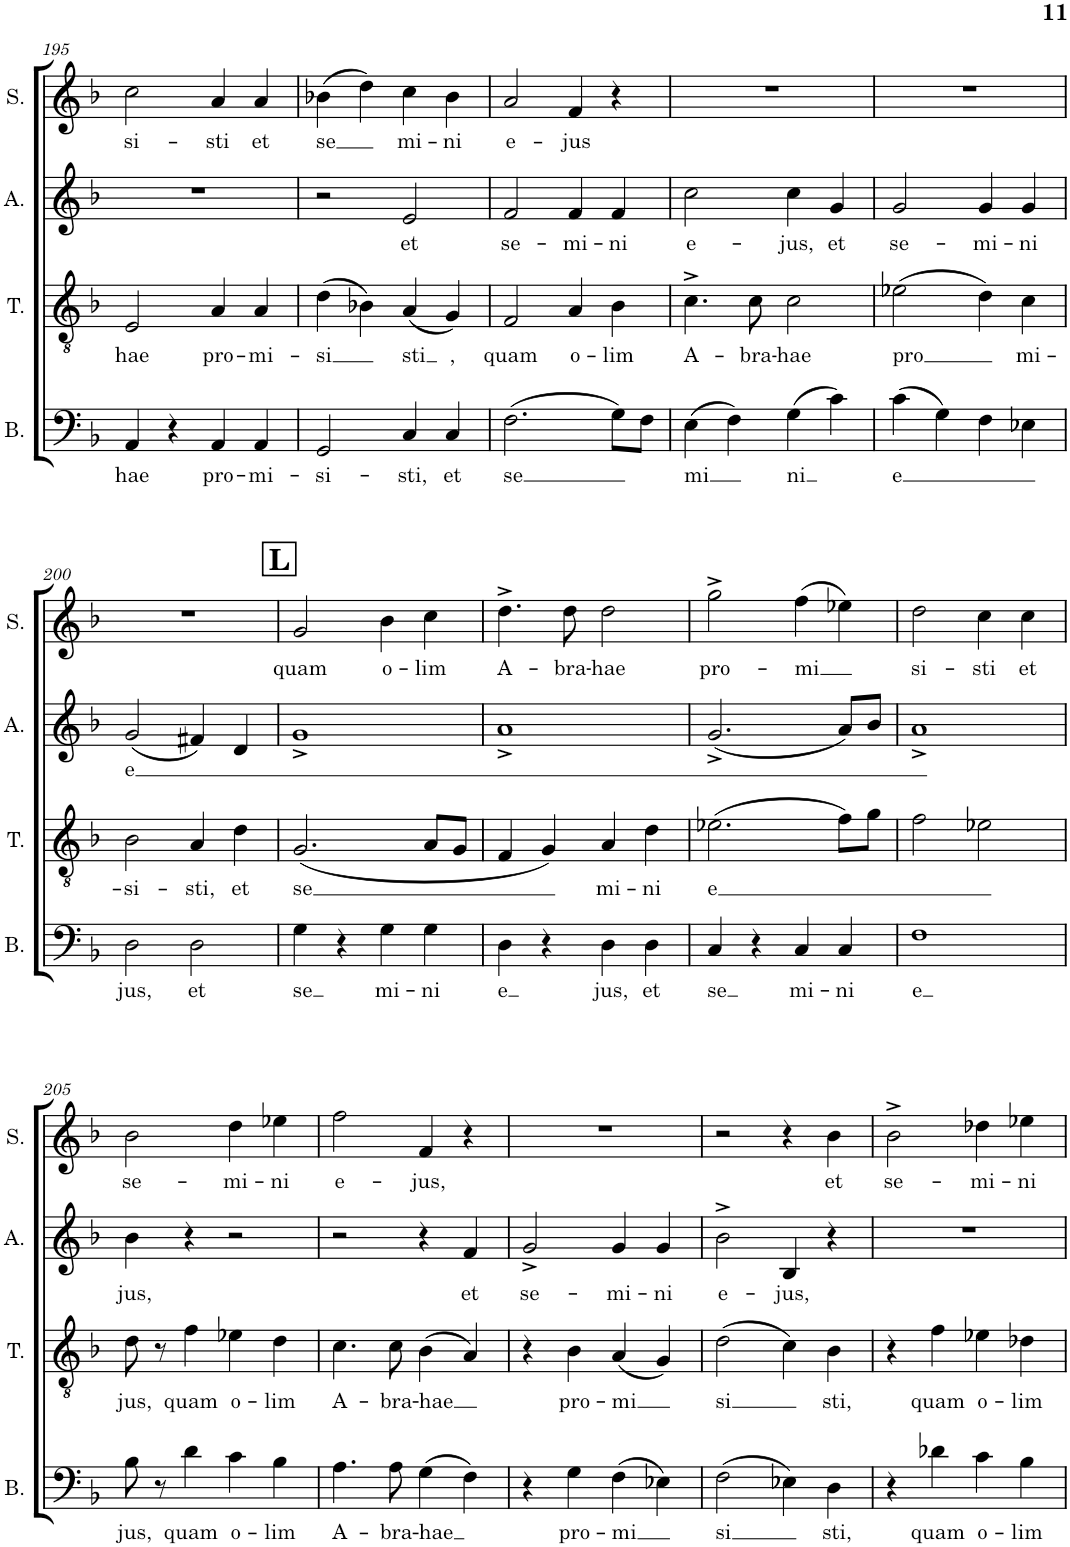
**kern	**text	**kern	**text	**kern	**text	**kern	**text
*part4	*part4	*part3	*part3	*part2	*part2	*part1	*part1
*staff4	*staff4	*staff3	*staff3	*staff2	*staff2	*staff1	*staff1
*I"Bass	*	*I"Tenor	*	*I"Alto	*	*I"Soprano	*
*I'B.	*	*I'T.	*	*I'A.	*	*I'S.	*
!!LO:PB:g=z
*clefF4	*	*clefGv2	*	*clefG2	*	*clefG2	*
*k[b-]	*	*k[b-]	*	*k[b-]	*	*k[b-]	*
*M2/2	*	*M2/2	*	*M2/2	*	*M2/2	*
*met(c|)	*	*met(c|)	*	*met(c|)	*	*met(c|)	*
=195	=195	=195	=195	=195	=195	=195	=195
!	!LO:LY:b	!	!LO:LY:b	!	!	!	!LO:LY:b
4AA/	hae	2E/	hae	1r	.	2cc\	si-
4r	.	.	.	.	.	.	.
!	!LO:LY:b	!	!LO:LY:b	!	!	!	!LO:LY:b
4AA/	pro-	4A/	pro-	.	.	4a/	-sti
!	!LO:LY:b	!	!LO:LY:b	!	!	!	!LO:LY:b
4AA/	-mi-	4A/	-mi-	.	.	4a/	et
=196	=196	=196	=196	=196	=196	=196	=196
!	!LO:LY:b	!	!LO:LY:b	!	!	!	!LO:LY:b
2GG/	-si-	(4d\	-si	2r	.	(4b-X\	se
.	.	4B-X\)	.	.	.	4dd\)	.
!	!LO:LY:b	!	!LO:LY:b	!	!LO:LY:b	!	!LO:LY:b
4C/	-sti,	(4A/	sti	2e/	et	4cc\	mi-
!	!LO:LY:b	!	!LO:LY:b	!	!	!	!LO:LY:b
4C/	et	4G/)	,	.	.	4b-\	-ni
=197	=197	=197	=197	=197	=197	=197	=197
!	!LO:LY:b	!	!LO:LY:b	!	!LO:LY:b	!	!LO:LY:b
(2.F\	se	2F/	quam	2f/	se-	2a/	e-
!	!	!	!LO:LY:b	!	!LO:LY:b	!	!LO:LY:b
.	.	4A/	o-	4f/	-mi-	4f/	-jus
!	!	!	!LO:LY:b	!	!LO:LY:b	!	!
8G\L)	.	4B-\	-lim	4f/	-ni	4r	.
8F\J	.	.	.	.	.	.	.
=198	=198	=198	=198	=198	=198	=198	=198
!	!LO:LY:b	!	!LO:LY:b	!	!LO:LY:b	!	!
(4E\	mi	4.c^\	A-	2cc\	e-	1r	.
4F\)	.	.	.	.	.	.	.
!	!	!	!LO:LY:b	!	!	!	!
.	.	8c\	-bra-	.	.	.	.
!	!LO:LY:b	!	!LO:LY:b	!	!LO:LY:b	!	!
(4G\	ni	2c\	-hae	4cc\	-jus,	.	.
!	!	!	!	!	!LO:LY:b	!	!
4c\)	.	.	.	4g/	et	.	.
=199	=199	=199	=199	=199	=199	=199	=199
!	!LO:LY:b	!	!LO:LY:b	!	!LO:LY:b	!	!
(4c\	e	(2e-X\	pro	2g/	se-	1r	.
4G\)	.	.	.	.	.	.	.
!	!	!	!	!	!LO:LY:b	!	!
4F\	.	4d\)	.	4g/	-mi-	.	.
!	!	!	!LO:LY:b	!	!LO:LY:b	!	!
4E-X\	.	4c\	mi-	4g/	-ni	.	.
!!LO:LB:g=z
=200	=200	=200	=200	=200	=200	=200	=200
!	!LO:LY:b	!	!LO:LY:b	!	!LO:LY:b	!	!
2D\	jus,	2B-\	-si-	(2g/	e	1r	.
!	!LO:LY:b	!	!LO:LY:b	!	!	!	!
2D\	et	4A/	-sti,	4f#X/)	.	.	.
!	!	!	!LO:LY:b	!	!	!	!
.	.	4d\	et	4d/	.	.	.
!!LO:REH:place=s1:a:B:cj:fs=14:t=L
=201	=201	=201	=201	=201	=201	=201	=201
!	!LO:LY:b	!	!LO:LY:b	!	!	!	!LO:LY:b
4G\	se	(2.G/	se	1g^	.	2g/	quam
4r	.	.	.	.	.	.	.
!	!LO:LY:b	!	!	!	!	!	!LO:LY:b
4G\	mi-	.	.	.	.	4b-\	o-
!	!LO:LY:b	!	!	!	!	!	!LO:LY:b
4G\	-ni	8A/L	.	.	.	4cc\	-lim
.	.	8G/J	.	.	.	.	.
=202	=202	=202	=202	=202	=202	=202	=202
!	!LO:LY:b	!	!	!	!	!	!LO:LY:b
4D\	e	4F/	.	1a^	.	4.dd^\	A-
4r	.	4G/)	.	.	.	.	.
!	!	!	!	!	!	!	!LO:LY:b
.	.	.	.	.	.	8dd\	-bra-
!	!LO:LY:b	!	!LO:LY:b	!	!	!	!LO:LY:b
4D\	jus,	4A/	mi-	.	.	2dd\	-hae
!	!LO:LY:b	!	!LO:LY:b	!	!	!	!
4D\	et	4d\	-ni	.	.	.	.
=203	=203	=203	=203	=203	=203	=203	=203
!	!LO:LY:b	!	!LO:LY:b	!	!	!	!LO:LY:b
4C/	se	(2.e-X\	e	(2.g^/	.	2gg^\	pro-
4r	.	.	.	.	.	.	.
!	!LO:LY:b	!	!	!	!	!	!LO:LY:b
4C/	mi-	.	.	.	.	(4ff\	-mi
!	!LO:LY:b	!	!	!	!	!	!
4C/	-ni	8f\L)	.	8a/L)	.	4ee-X\)	.
.	.	8g\J	.	8b-/J	.	.	.
=204	=204	=204	=204	=204	=204	=204	=204
!	!LO:LY:b	!	!	!	!	!	!LO:LY:b
1F	e	2f\	.	1a^	.	2dd\	si-
!	!	!	!	!	!	!	!LO:LY:b
.	.	2e-X\	.	.	.	4cc\	-sti
!	!	!	!	!	!	!	!LO:LY:b
.	.	.	.	.	.	4cc\	et
!!LO:LB:g=z
=205	=205	=205	=205	=205	=205	=205	=205
!	!LO:LY:b	!	!LO:LY:b	!	!LO:LY:b	!	!LO:LY:b
8B-\	jus,	8d\	jus,	4b-\	jus,	2b-\	se-
8r	.	8r	.	.	.	.	.
!	!LO:LY:b	!	!LO:LY:b	!	!	!	!
4d\	quam	4f\	quam	4r	.	.	.
!	!LO:LY:b	!	!LO:LY:b	!	!	!	!LO:LY:b
4c\	o-	4e-X\	o-	2r	.	4dd\	-mi-
!	!LO:LY:b	!	!LO:LY:b	!	!	!	!LO:LY:b
4B-\	-lim	4d\	-lim	.	.	4ee-X\	-ni
=206	=206	=206	=206	=206	=206	=206	=206
!	!LO:LY:b	!	!LO:LY:b	!	!	!	!LO:LY:b
4.A\	A-	4.c\	A-	2r	.	2ff\	e-
!	!LO:LY:b	!	!LO:LY:b	!	!	!	!
8A\	-bra-	8c\	-bra-	.	.	.	.
!	!LO:LY:b	!	!LO:LY:b	!	!	!	!LO:LY:b
(4G\	-hae	(4B-\	-hae	4r	.	4f/	-jus,
!	!	!	!	!	!LO:LY:b	!	!
4F\)	.	4A/)	.	4f/	et	4r	.
=207	=207	=207	=207	=207	=207	=207	=207
!	!	!	!	!	!LO:LY:b	!	!
4r	.	4r	.	2g^/	se-	1r	.
!	!LO:LY:b	!	!LO:LY:b	!	!	!	!
4G\	pro-	4B-\	pro-	.	.	.	.
!	!LO:LY:b	!	!LO:LY:b	!	!LO:LY:b	!	!
(4F\	-mi	(4A/	-mi	4g/	-mi-	.	.
!	!	!	!	!	!LO:LY:b	!	!
4E-X\)	.	4G/)	.	4g/	-ni	.	.
=208	=208	=208	=208	=208	=208	=208	=208
!	!LO:LY:b	!	!LO:LY:b	!	!LO:LY:b	!	!
(2F\	si	(2d\	si	2b-^\	e-	2r	.
!	!	!	!	!	!LO:LY:b	!	!
4E-X\)	.	4c\)	.	4B-/	-jus,	4r	.
!	!LO:LY:b	!	!LO:LY:b	!	!	!	!LO:LY:b
4D\	sti,	4B-\	sti,	4r	.	4b-\	et
=209	=209	=209	=209	=209	=209	=209	=209
!	!	!	!	!	!	!	!LO:LY:b
4r	.	4r	.	1r	.	2b-^\	se-
!	!LO:LY:b	!	!LO:LY:b	!	!	!	!
4d-X\	quam	4f\	quam	.	.	.	.
!	!LO:LY:b	!	!LO:LY:b	!	!	!	!LO:LY:b
4c\	o-	4e-X\	o-	.	.	4dd-X\	-mi-
!	!LO:LY:b	!	!LO:LY:b	!	!	!	!LO:LY:b
4B-\	-lim	4d-X\	-lim	.	.	4ee-X\	-ni
=	=	=	=	=	=	=	=
*-	*-	*-	*-	*-	*-	*-	*-
